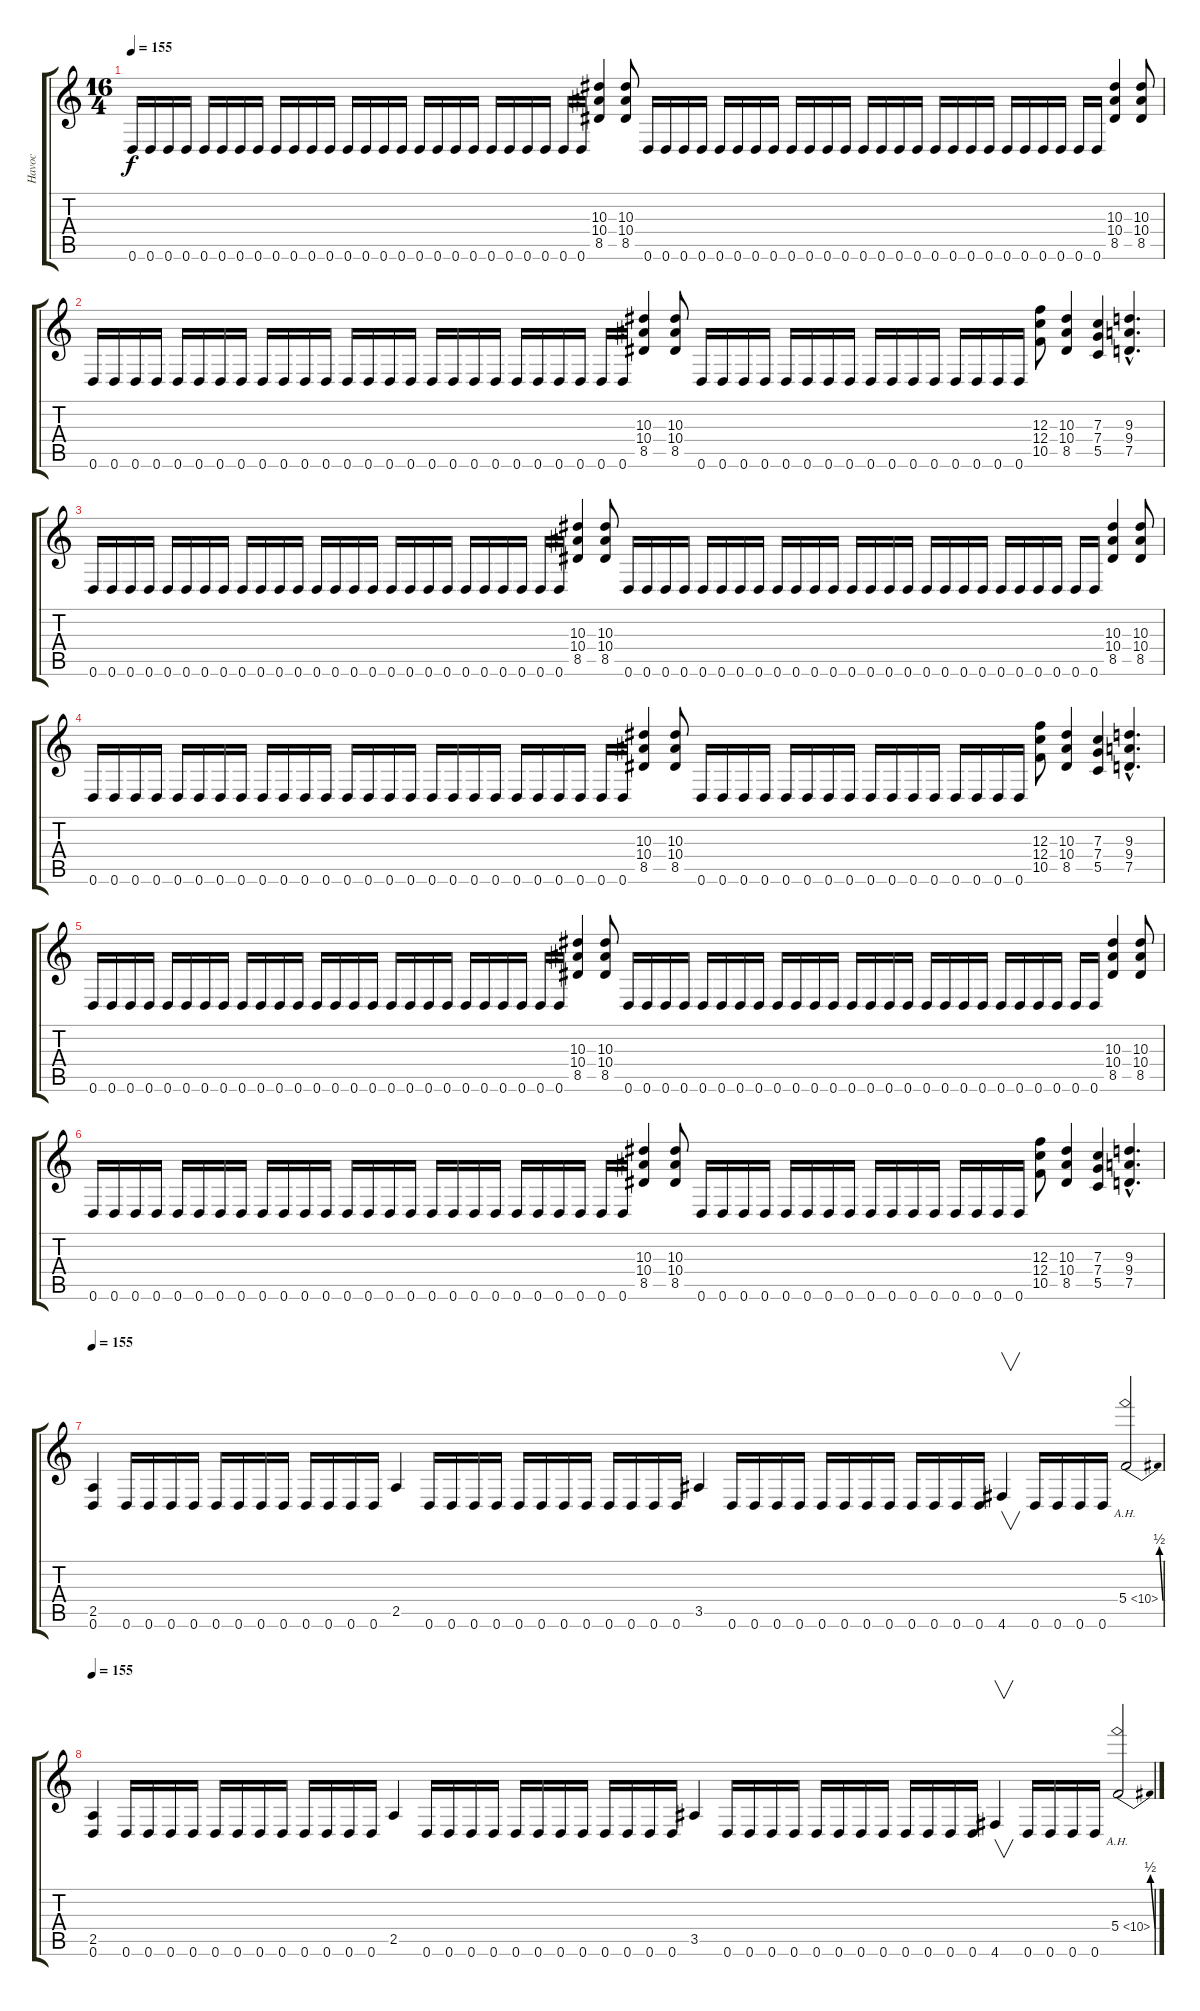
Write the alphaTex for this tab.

\track ("Havoc" "Havoc") {instrument distortionguitar}
\staff {score tabs}
\tuning (D4 A3 F3 C3 G2 D2) {hide}
\ts (16 4)
\tempo 155
\clef g2
\ks c
0.6.16{dy f} 0.6.16 0.6.16 0.6.16 0.6.16 0.6.16 0.6.16 0.6.16 0.6.16 0.6.16 0.6.16 0.6.16 0.6.16 0.6.16 0.6.16 0.6.16 0.6.16 0.6.16 0.6.16 0.6.16 0.6.16 0.6.16 0.6.16 0.6.16 0.6.16 0.6.16 (10.3 10.4 8.5).4 (10.3 10.4 8.5).8 0.6.16 0.6.16 0.6.16 0.6.16 0.6.16 0.6.16 0.6.16 0.6.16 0.6.16 0.6.16 0.6.16 0.6.16 0.6.16 0.6.16 0.6.16 0.6.16 0.6.16 0.6.16 0.6.16 0.6.16 0.6.16 0.6.16 0.6.16 0.6.16 0.6.16 0.6.16 (10.3 10.4 8.5).4 (10.3 10.4 8.5).8 |
0.6.16 0.6.16 0.6.16 0.6.16 0.6.16 0.6.16 0.6.16 0.6.16 0.6.16 0.6.16 0.6.16 0.6.16 0.6.16 0.6.16 0.6.16 0.6.16 0.6.16 0.6.16 0.6.16 0.6.16 0.6.16 0.6.16 0.6.16 0.6.16 0.6.16 0.6.16 (10.3 10.4 8.5).4 (10.3 10.4 8.5).8 0.6.16 0.6.16 0.6.16 0.6.16 0.6.16 0.6.16 0.6.16 0.6.16 0.6.16 0.6.16 0.6.16 0.6.16 0.6.16 0.6.16 0.6.16 0.6.16 (12.3 12.4 10.5).8 (10.3 10.4 8.5).4 (7.3 7.4 5.5).4 (9.3{hac} 9.4{hac} 7.5{hac}).4{d} |
0.6.16 0.6.16 0.6.16 0.6.16 0.6.16 0.6.16 0.6.16 0.6.16 0.6.16 0.6.16 0.6.16 0.6.16 0.6.16 0.6.16 0.6.16 0.6.16 0.6.16 0.6.16 0.6.16 0.6.16 0.6.16 0.6.16 0.6.16 0.6.16 0.6.16 0.6.16 (10.3 10.4 8.5).4 (10.3 10.4 8.5).8 0.6.16 0.6.16 0.6.16 0.6.16 0.6.16 0.6.16 0.6.16 0.6.16 0.6.16 0.6.16 0.6.16 0.6.16 0.6.16 0.6.16 0.6.16 0.6.16 0.6.16 0.6.16 0.6.16 0.6.16 0.6.16 0.6.16 0.6.16 0.6.16 0.6.16 0.6.16 (10.3 10.4 8.5).4 (10.3 10.4 8.5).8 |
0.6.16 0.6.16 0.6.16 0.6.16 0.6.16 0.6.16 0.6.16 0.6.16 0.6.16 0.6.16 0.6.16 0.6.16 0.6.16 0.6.16 0.6.16 0.6.16 0.6.16 0.6.16 0.6.16 0.6.16 0.6.16 0.6.16 0.6.16 0.6.16 0.6.16 0.6.16 (10.3 10.4 8.5).4 (10.3 10.4 8.5).8 0.6.16 0.6.16 0.6.16 0.6.16 0.6.16 0.6.16 0.6.16 0.6.16 0.6.16 0.6.16 0.6.16 0.6.16 0.6.16 0.6.16 0.6.16 0.6.16 (12.3 12.4 10.5).8 (10.3 10.4 8.5).4 (7.3 7.4 5.5).4 (9.3{hac} 9.4{hac} 7.5{hac}).4{d} |
0.6.16 0.6.16 0.6.16 0.6.16 0.6.16 0.6.16 0.6.16 0.6.16 0.6.16 0.6.16 0.6.16 0.6.16 0.6.16 0.6.16 0.6.16 0.6.16 0.6.16 0.6.16 0.6.16 0.6.16 0.6.16 0.6.16 0.6.16 0.6.16 0.6.16 0.6.16 (10.3 10.4 8.5).4 (10.3 10.4 8.5).8 0.6.16 0.6.16 0.6.16 0.6.16 0.6.16 0.6.16 0.6.16 0.6.16 0.6.16 0.6.16 0.6.16 0.6.16 0.6.16 0.6.16 0.6.16 0.6.16 0.6.16 0.6.16 0.6.16 0.6.16 0.6.16 0.6.16 0.6.16 0.6.16 0.6.16 0.6.16 (10.3 10.4 8.5).4 (10.3 10.4 8.5).8 |
0.6.16 0.6.16 0.6.16 0.6.16 0.6.16 0.6.16 0.6.16 0.6.16 0.6.16 0.6.16 0.6.16 0.6.16 0.6.16 0.6.16 0.6.16 0.6.16 0.6.16 0.6.16 0.6.16 0.6.16 0.6.16 0.6.16 0.6.16 0.6.16 0.6.16 0.6.16 (10.3 10.4 8.5).4 (10.3 10.4 8.5).8 0.6.16 0.6.16 0.6.16 0.6.16 0.6.16 0.6.16 0.6.16 0.6.16 0.6.16 0.6.16 0.6.16 0.6.16 0.6.16 0.6.16 0.6.16 0.6.16 (12.3 12.4 10.5).8 (10.3 10.4 8.5).4 (7.3 7.4 5.5).4 (9.3{hac} 9.4{hac} 7.5{hac}).4{d} |
\tempo 155
(2.5 0.6).4 0.6.16 0.6.16 0.6.16 0.6.16 0.6.16 0.6.16 0.6.16 0.6.16 0.6.16 0.6.16 0.6.16 0.6.16 2.5.4 0.6.16 0.6.16 0.6.16 0.6.16 0.6.16 0.6.16 0.6.16 0.6.16 0.6.16 0.6.16 0.6.16 0.6.16 3.5.4 0.6.16 0.6.16 0.6.16 0.6.16 0.6.16 0.6.16 0.6.16 0.6.16 0.6.16 0.6.16 0.6.16 0.6.16 4.6.4{v} 0.6.16 0.6.16 0.6.16 0.6.16 5.4{be (bend 0 0 60 2) ah 5}.2 |
\tempo 155
(2.5 0.6).4 0.6.16 0.6.16 0.6.16 0.6.16 0.6.16 0.6.16 0.6.16 0.6.16 0.6.16 0.6.16 0.6.16 0.6.16 2.5.4 0.6.16 0.6.16 0.6.16 0.6.16 0.6.16 0.6.16 0.6.16 0.6.16 0.6.16 0.6.16 0.6.16 0.6.16 3.5.4 0.6.16 0.6.16 0.6.16 0.6.16 0.6.16 0.6.16 0.6.16 0.6.16 0.6.16 0.6.16 0.6.16 0.6.16 4.6.4{v} 0.6.16 0.6.16 0.6.16 0.6.16 5.4{be (bend 0 0 60 2) ah 5}.2
